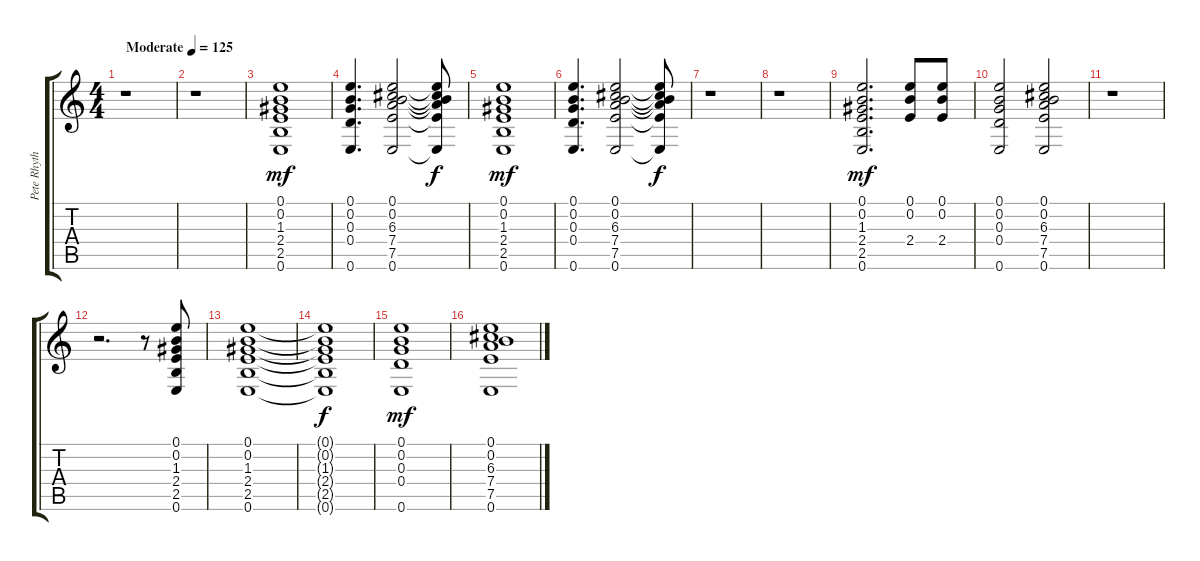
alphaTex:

\track ("Pete Rhythm" "Pete Rhyth") {instrument acousticguitarsteel}
\staff {score tabs}
\tuning (E4 B3 G3 D3 A2 E2) {hide}
\ts (4 4)
\tempo (125 "Moderate")
\clef g2
\ks c
r.1{dy mf instrument acousticguitarsteel} |
r.1 |
(0.1 0.2 1.3 2.4 2.5 0.6).1 |
(0.1 0.2 0.3 0.4 0.6).4{d} (0.1 0.2 6.3 7.4 7.5 0.6).2 (0.1{t} 0.2{t} 6.3{t} 7.4{t} 7.5{t} 0.6{t}).8{dy f} |
(0.1 0.2 1.3 2.4 2.5 0.6).1{dy mf} |
(0.1 0.2 0.3 0.4 0.6).4{d} (0.1 0.2 6.3 7.4 7.5 0.6).2 (0.1{t} 0.2{t} 6.3{t} 7.4{t} 7.5{t} 0.6{t}).8{dy f} |
r.1 |
r.1 |
(0.1 0.2 1.3 2.4 2.5 0.6).2{d dy mf} (0.1 0.2 2.4).8 (0.1 0.2 2.4).8 |
(0.1 0.2 0.3 0.4 0.6).2 (0.1 0.2 6.3 7.4 7.5 0.6).2 |
r.1 |
r.2{d} r.8 (0.1 0.2 1.3 2.4 2.5 0.6).8 |
(0.1 0.2 1.3 2.4 2.5 0.6).1 |
(0.1{t} 0.2{t} 1.3{t} 2.4{t} 2.5{t} 0.6{t}).1{dy f} |
(0.1 0.2 0.3 0.4 0.6).1{dy mf} |
(0.1 0.2 6.3 7.4 7.5 0.6).1
